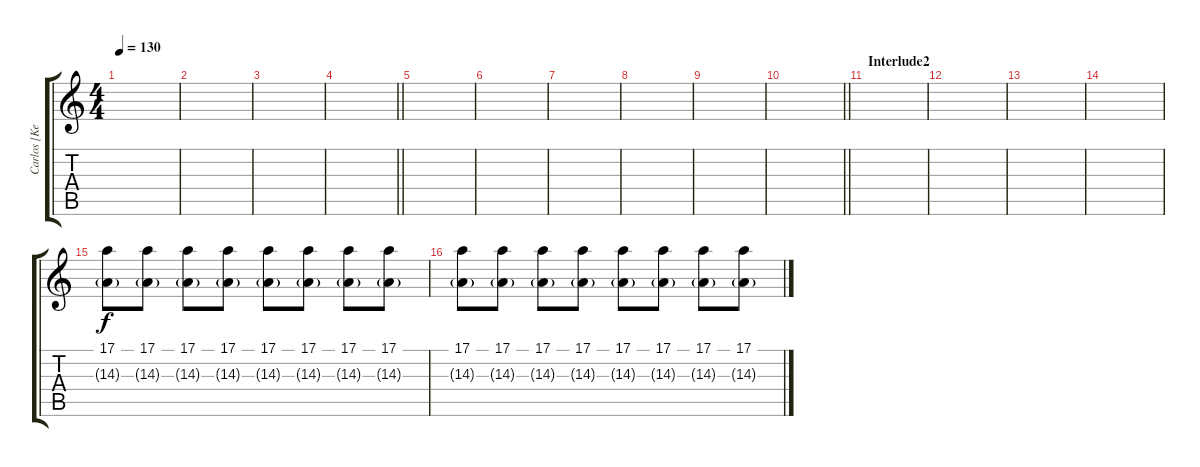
\track ("Carlos [Keyboard]" "Carlos [Ke") {instrument acousticgrandpiano}
\staff {score tabs}
\tuning (E4 B3 G3 D3 A2 E2) {hide}
\ts (4 4)
\tempo 130
\clef g2
\ks c
|
|
|
\barLineRight lightlight
|
|
|
|
|
|
\barLineRight lightlight
|
\section ("" "Interlude2")
|
|
|
|
(17.1 14.3{g}).8 (17.1 14.3{g}).8 (17.1 14.3{g}).8 (17.1 14.3{g}).8 (17.1 14.3{g}).8 (17.1 14.3{g}).8 (17.1 14.3{g}).8 (17.1 14.3{g}).8 |
(17.1 14.3{g}).8 (17.1 14.3{g}).8 (17.1 14.3{g}).8 (17.1 14.3{g}).8 (17.1 14.3{g}).8 (17.1 14.3{g}).8 (17.1 14.3{g}).8 (17.1 14.3{g}).8
